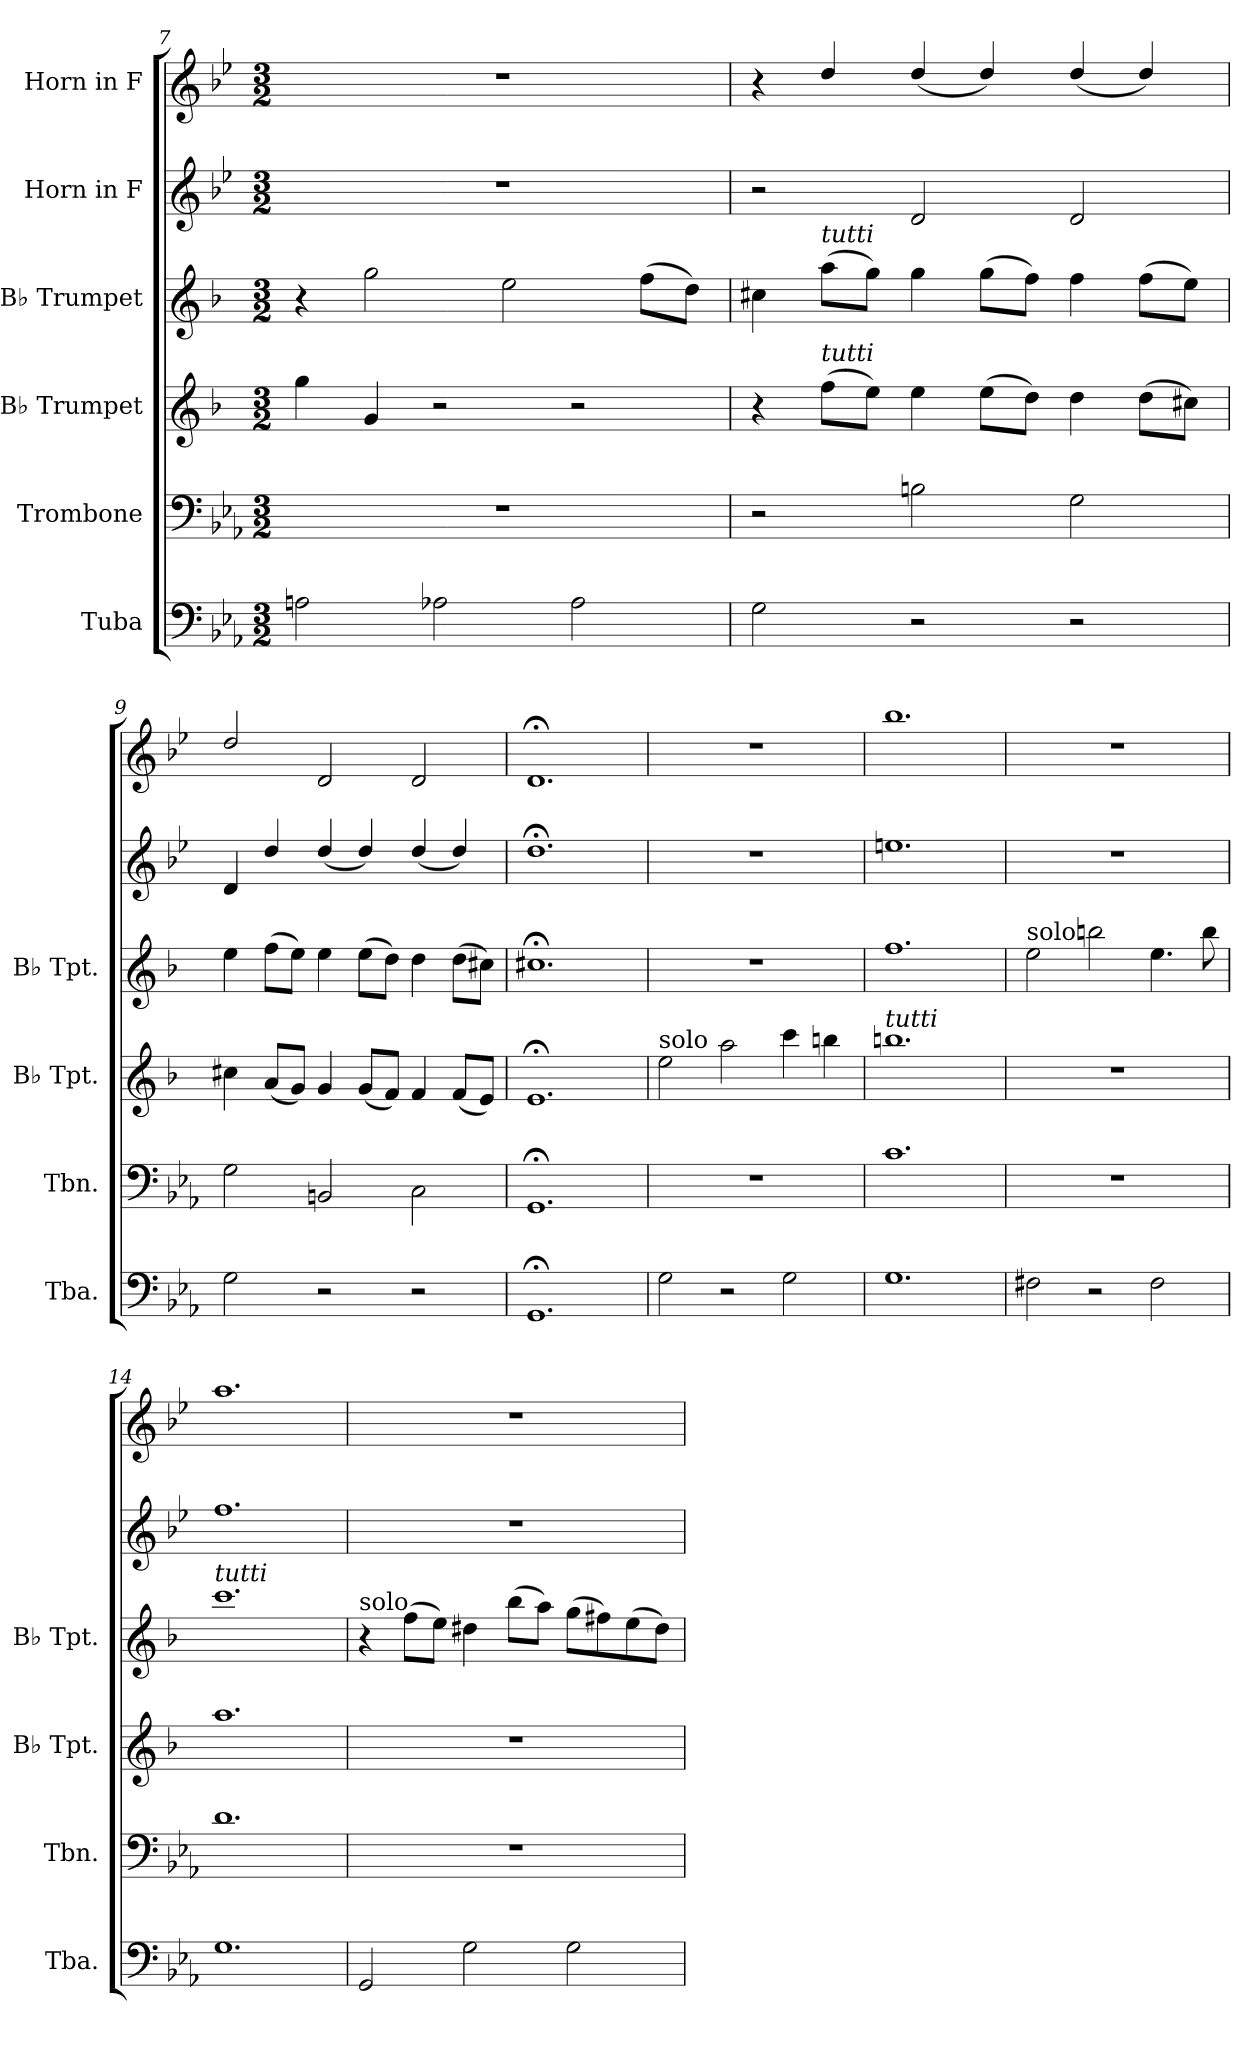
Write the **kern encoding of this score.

**kern	**kern	**kern	**kern	**kern	**kern
*part6	*part5	*part4	*part3	*part2	*part1
*staff6	*staff5	*staff4	*staff3	*staff2	*staff1
*I"Tuba	*I"Trombone	*I"B♭ Trumpet	*I"B♭ Trumpet	*I"Horn in F	*I"Horn in F
*I'Tba.	*I'Tbn.	*I'B♭ Tpt.	*I'B♭ Tpt.	*	*
*clefF4	*clefF4	*clefG2	*clefG2	*clefG2	*clefG2
*	*	*ITrd1c2	*ITrd1c2	*ITrd4c7	*ITrd4c7
*k[b-e-a-]	*k[b-e-a-]	*k[b-e-a-]	*k[b-e-a-]	*k[b-e-a-]	*k[b-e-a-]
*M3/2	*M3/2	*M3/2	*M3/2	*M3/2	*M3/2
=7	=7	=7	=7	=7	=7
2An\	1.r	4ff\	4r	1.r	1.r
.	.	4f/	2ff\	.	.
2A-X\	.	2r	.	.	.
.	.	.	2dd\	.	.
2A-\	.	2r	.	.	.
.	.	.	(>8ee-\L	.	.
.	.	.	8cc\J)	.	.
=8	=8	=8	=8	=8	=8
2G\	2r	4r	4bn\	2r	4r
!	!	!	!LO:TX:a:i:t=tutti	!	!
!	!	!LO:TX:a:i:t=tutti	!	!	!
.	.	(>8ee-\L	(>8gg\L	.	4g/
.	.	8dd\J)	8ff\J)	.	.
2r	2Bn\	4dd\	4ff\	2G/	(<4g/
.	.	(>8dd\L	(>8ff\L	.	4g/)
.	.	8cc\J)	8ee-\J)	.	.
2r	2G\	4cc\	4ee-\	2G/	(<4g/
.	.	(>8cc\L	(>8ee-\L	.	4g/)
.	.	8bn\J)	8dd\J)	.	.
!!LO:LB:g=z
=9	=9	=9	=9	=9	=9
2G\	2G\	4bn\	4dd\	4G/	2g/
.	.	(<8g/L	(>8ee-\L	4g/	.
.	.	8f/J)	8dd\J)	.	.
2r	2BBn/	4f/	4dd\	(<4g/	2G/
.	.	(<8f/L	(>8dd\L	4g/)	.
.	.	8e-/J)	8cc\J)	.	.
2r	2C\	4e-/	4cc\	(<4g/	2G/
.	.	(<8e-/L	(>8cc\L	4g/)	.
.	.	8d/J)	8bn\J)	.	.
=10	=10	=10	=10	=10	=10
1.GG;<	1.GG;<	1.d;<	1.bn;<	1.g;<	1.G;<
=11	=11	=11	=11	=11	=11
!	!	!LO:TX:a:t=solo	!	!	!
2G\	1.r	2dd\	1.r	1.r	1.r
2r	.	2gg\	.	.	.
2G\	.	4bb-\	.	.	.
.	.	4aan\	.	.	.
=12	=12	=12	=12	=12	=12
!	!	!LO:TX:a:i:t=tutti	!	!	!
1.G	1.c	1.aan	1.ee-	1.an	1.ee-
=13	=13	=13	=13	=13	=13
!	!	!	!LO:TX:a:t=solo	!	!
2F#X\	1.r	1.r	2dd\	1.r	1.r
2r	.	.	2aan\	.	.
2F#\	.	.	4.dd\	.	.
.	.	.	8aa\	.	.
=14	=14	=14	=14	=14	=14
!	!	!	!LO:TX:a:i:t=tutti	!	!
1.G	1.d	1.gg	1.bb-	1.b-	1.dd
=15	=15	=15	=15	=15	=15
!	!	!	!LO:TX:a:t=solo	!	!
2GG/	1.r	1.r	4r	1.r	1.r
.	.	.	(>8ee-\L	.	.
.	.	.	8dd\J)	.	.
2G\	.	.	4cc#X\	.	.
.	.	.	(>8aa-\L	.	.
.	.	.	8gg\J)	.	.
2G\	.	.	(>8ff\L	.	.
.	.	.	8een\)	.	.
.	.	.	(>8dd\	.	.
.	.	.	8cc#\J)	.	.
=	=	=	=	=	=
*-	*-	*-	*-	*-	*-
